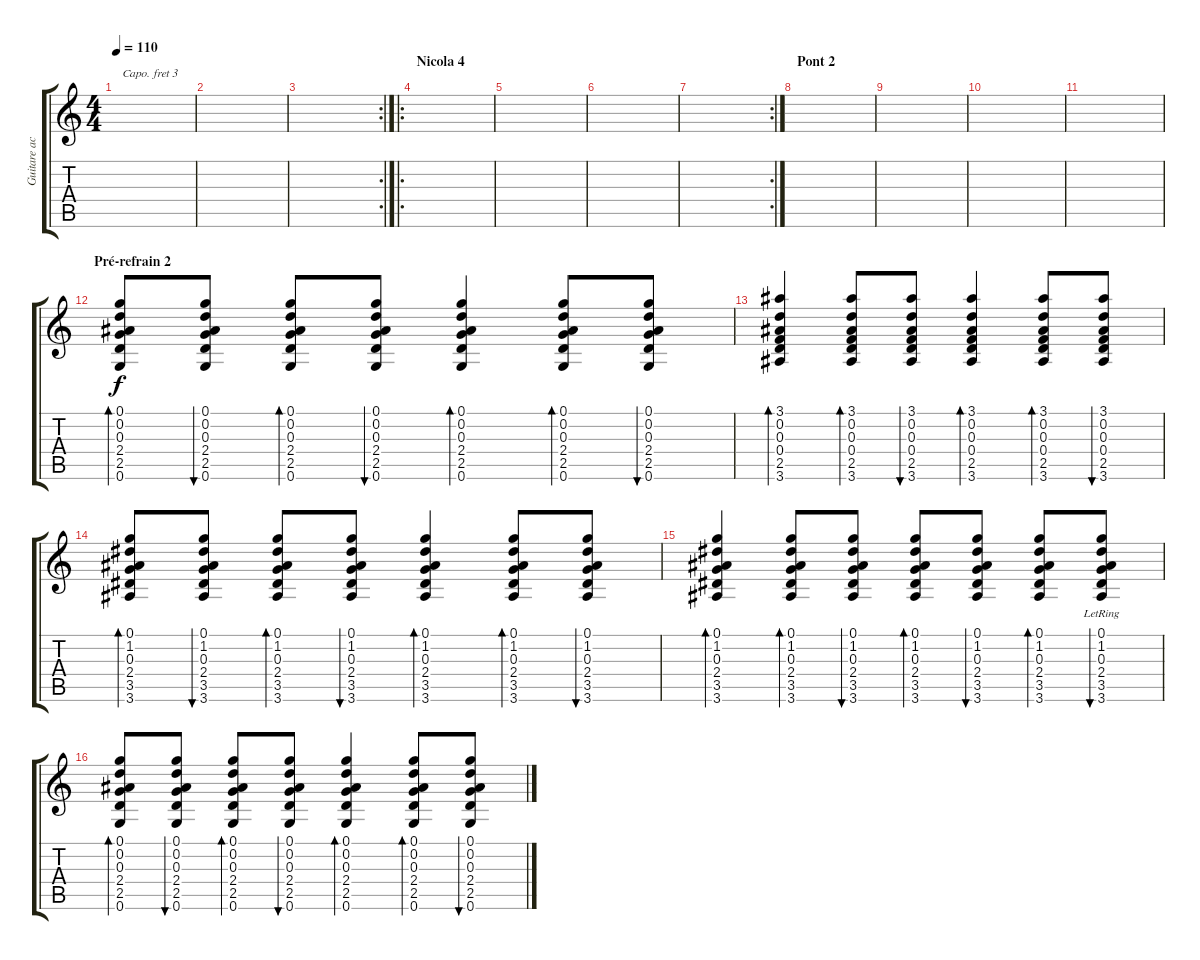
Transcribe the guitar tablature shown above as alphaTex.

\track ("Guitare acoustique" "Guitare ac") {instrument acousticguitarsteel}
\staff {score tabs}
\capo 3
\tuning (E4 B3 G3 D3 A2 E2) {hide}
\ts (4 4)
\tempo 110
\clef g2
\ks c
|
|
\rc 2
|
\ro
\section ("" "Nicola 4")
|
|
|
\rc 2
|
\section ("" "Pont 2")
|
|
|
|
\section ("" "Pré-refrain 2")
(0.1 0.2 0.3 2.4 2.5 0.6).8{bd 30} (0.1 0.2 0.3 2.4 2.5 0.6).8{bu 30} (0.1 0.2 0.3 2.4 2.5 0.6).8{bd 30} (0.1 0.2 0.3 2.4 2.5 0.6).8{bu 30} (0.1 0.2 0.3 2.4 2.5 0.6).4{bd 30} (0.1 0.2 0.3 2.4 2.5 0.6).8{bd 30} (0.1 0.2 0.3 2.4 2.5 0.6).8{bu 30} |
(3.1 0.2 0.3 0.4 2.5 3.6).4{bd 30} (3.1 0.2 0.3 0.4 2.5 3.6).8{bd 30} (3.1 0.2 0.3 0.4 2.5 3.6).8{bu 30} (3.1 0.2 0.3 0.4 2.5 3.6).4{bd 30} (3.1 0.2 0.3 0.4 2.5 3.6).8{bd 30} (3.1 0.2 0.3 0.4 2.5 3.6).8{bu 30} |
(0.1 1.2 0.3 2.4 3.5 3.6).8{bd 30} (0.1 1.2 0.3 2.4 3.5 3.6).8{bu 30} (0.1 1.2 0.3 2.4 3.5 3.6).8{bd 30} (0.1 1.2 0.3 2.4 3.5 3.6).8{bu 30} (0.1 1.2 0.3 2.4 3.5 3.6).4{bd 30} (0.1 1.2 0.3 2.4 3.5 3.6).8{bd 30} (0.1 1.2 0.3 2.4 3.5 3.6).8{bu 30} |
(0.1 1.2 0.3 2.4 3.5 3.6).4{bd 30} (0.1 1.2 0.3 2.4 3.5 3.6).8{bd 30} (0.1 1.2 0.3 2.4 3.5 3.6).8{bu 30} (0.1 1.2 0.3 2.4 3.5 3.6).8{bd 30} (0.1 1.2 0.3 2.4 3.5 3.6).8{bu 30} (0.1 1.2 0.3 2.4 3.5 3.6).8{bd 30} (0.1{lr} 1.2{lr} 0.3{lr} 2.4{lr} 3.5{lr} 3.6{lr}).8{bu 30} |
(0.1 0.2 0.3 2.4 2.5 0.6).8{bd 30} (0.1 0.2 0.3 2.4 2.5 0.6).8{bu 30} (0.1 0.2 0.3 2.4 2.5 0.6).8{bd 30} (0.1 0.2 0.3 2.4 2.5 0.6).8{bu 30} (0.1 0.2 0.3 2.4 2.5 0.6).4{bd 30} (0.1 0.2 0.3 2.4 2.5 0.6).8{bd 30} (0.1 0.2 0.3 2.4 2.5 0.6).8{bu 30}
